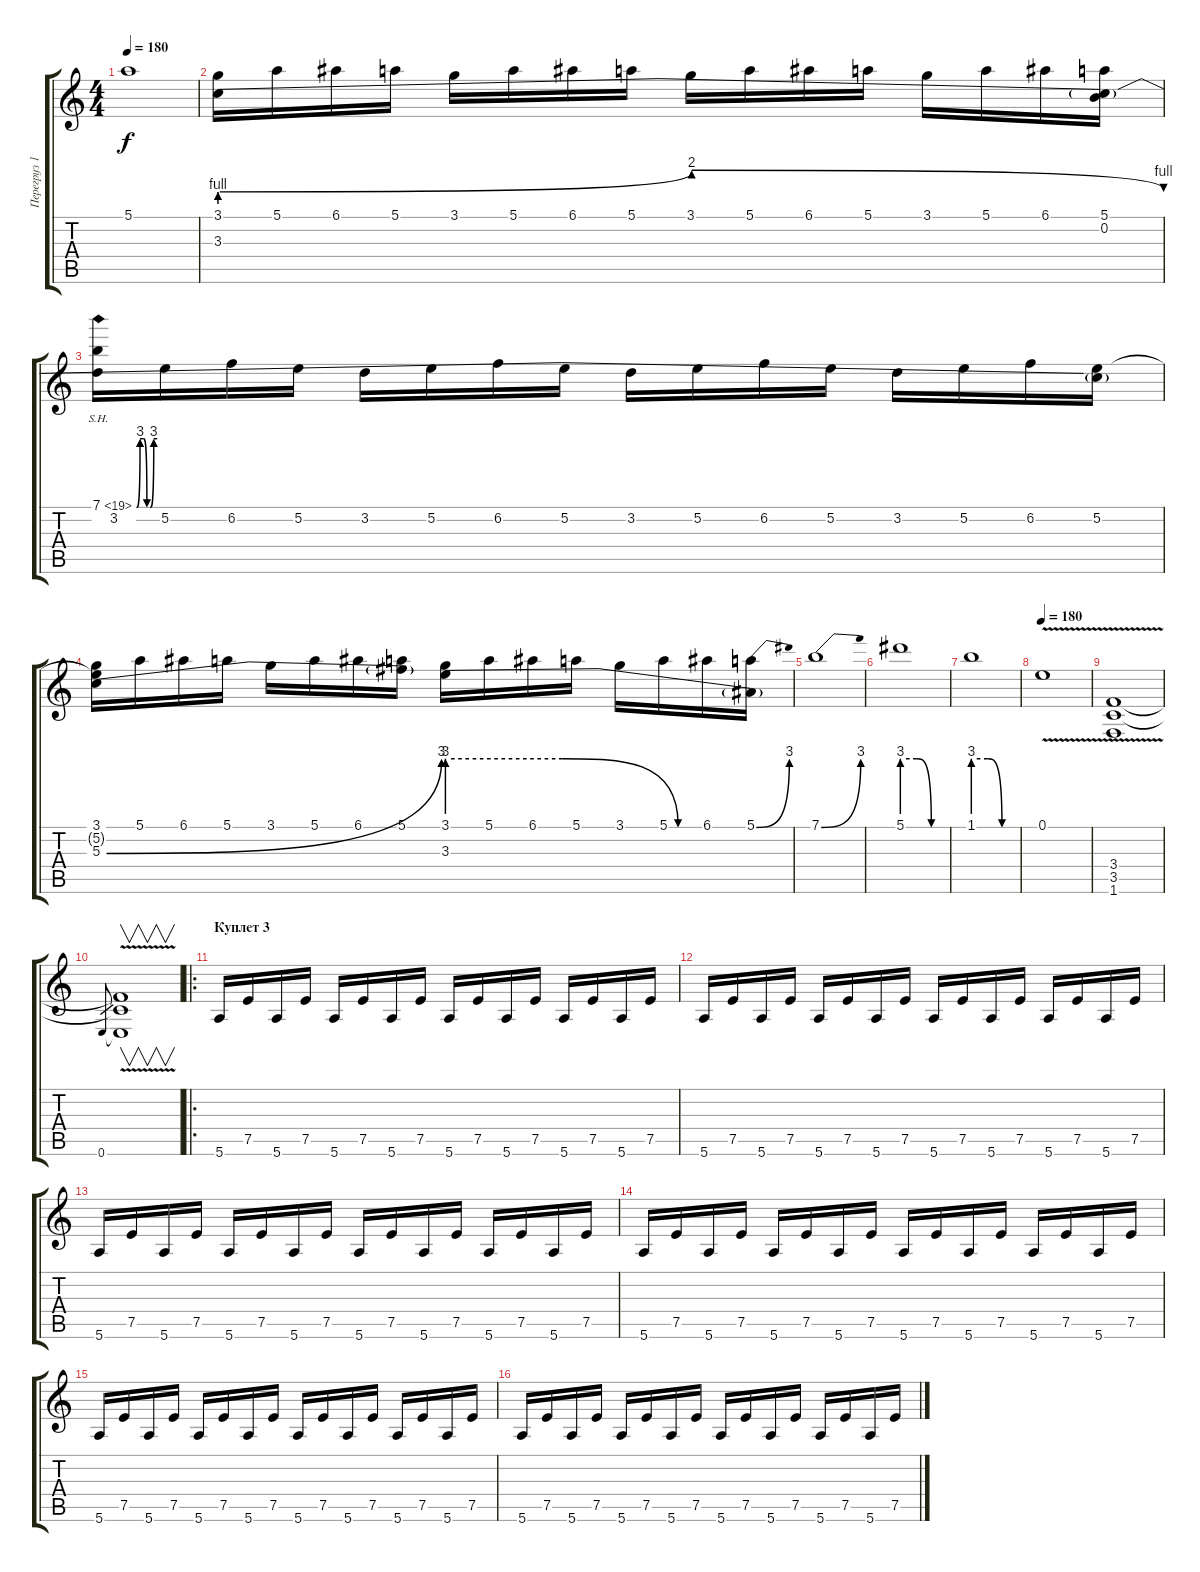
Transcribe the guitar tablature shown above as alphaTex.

\track ("Перегруз 1 - HozPort" "Перегруз 1") {instrument distortionguitar}
\staff {score tabs}
\tuning (E4 B3 G3 D3 A2 E2) {hide}
\ts (4 4)
\tempo 180
\clef g2
\ks c
5.1{t}.1{dy f} |
(3.1 3.3{be (bendrelease 0 4 31 8 31 8 60 4)}).16 5.1.16 6.1.16 5.1.16 3.1.16 5.1.16 6.1.16 5.1.16 3.1.16 5.1.16 6.1.16 5.1.16 3.1.16 5.1.16 6.1.16 (5.1 0.2 3.3{t}).16 |
(7.1{be (custom 0 0 10 12 20 12 30 0 40 0 50 12 60 12) sh 12} 3.2).16 5.2.16 6.2.16 5.2.16 3.2.16 5.2.16 6.2.16 5.2.16 3.2.16 5.2.16 6.2.16 5.2.16 3.2.16 5.2.16 6.2.16 (5.2 3.3{t}).16 |
(3.1 5.2{t} 5.3{be (bend 0 0 60 12)}).16 5.1.16 6.1.16 5.1.16 3.1.16 5.1.16 6.1.16 (5.1 5.3{t}).16 (3.1 3.3{be (custom 0 12 20 12 40 0 60 0)}).16 5.1.16 6.1.16 5.1.16 3.1.16 5.1.16 6.1.16 (5.1{be (bend 0 0 60 12)} 3.3{t}).16 |
7.1{be (bend 0 0 60 12)}.1 |
5.1{be (custom 0 12 20 12 40 0 60 0)}.1 |
1.1{be (custom 0 12 20 12 40 0 60 0)}.1 |
\tempo 180
0.1{v}.1 |
(3.4{v} 3.5{v} 1.6{v}).1 |
0.6.8{gr} (3.4{t} 3.5{t} 0.6{t}).1{v} |
\ro
\section ("" "Куплет 3")
5.6.16 7.5.16 5.6.16 7.5.16 5.6.16 7.5.16 5.6.16 7.5.16 5.6.16 7.5.16 5.6.16 7.5.16 5.6.16 7.5.16 5.6.16 7.5.16 |
5.6.16 7.5.16 5.6.16 7.5.16 5.6.16 7.5.16 5.6.16 7.5.16 5.6.16 7.5.16 5.6.16 7.5.16 5.6.16 7.5.16 5.6.16 7.5.16 |
5.6.16 7.5.16 5.6.16 7.5.16 5.6.16 7.5.16 5.6.16 7.5.16 5.6.16 7.5.16 5.6.16 7.5.16 5.6.16 7.5.16 5.6.16 7.5.16 |
5.6.16 7.5.16 5.6.16 7.5.16 5.6.16 7.5.16 5.6.16 7.5.16 5.6.16 7.5.16 5.6.16 7.5.16 5.6.16 7.5.16 5.6.16 7.5.16 |
5.6.16 7.5.16 5.6.16 7.5.16 5.6.16 7.5.16 5.6.16 7.5.16 5.6.16 7.5.16 5.6.16 7.5.16 5.6.16 7.5.16 5.6.16 7.5.16 |
5.6.16 7.5.16 5.6.16 7.5.16 5.6.16 7.5.16 5.6.16 7.5.16 5.6.16 7.5.16 5.6.16 7.5.16 5.6.16 7.5.16 5.6.16 7.5.16
